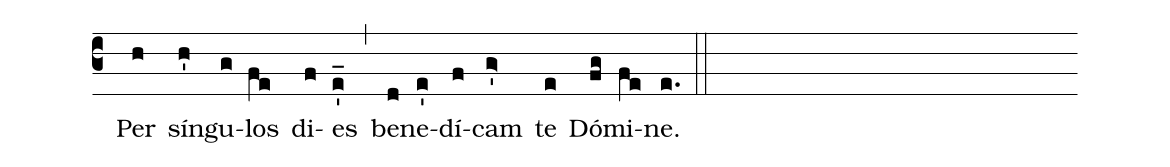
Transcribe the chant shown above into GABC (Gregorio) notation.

%%
(c3) () Per(h) sín(h')gu(g)los(fe) di(f)es(e_') (,) be(d)ne(e')dí(f)cam(g>') te(e) Dó(fg)mi(fe)ne.(e.) (::)
